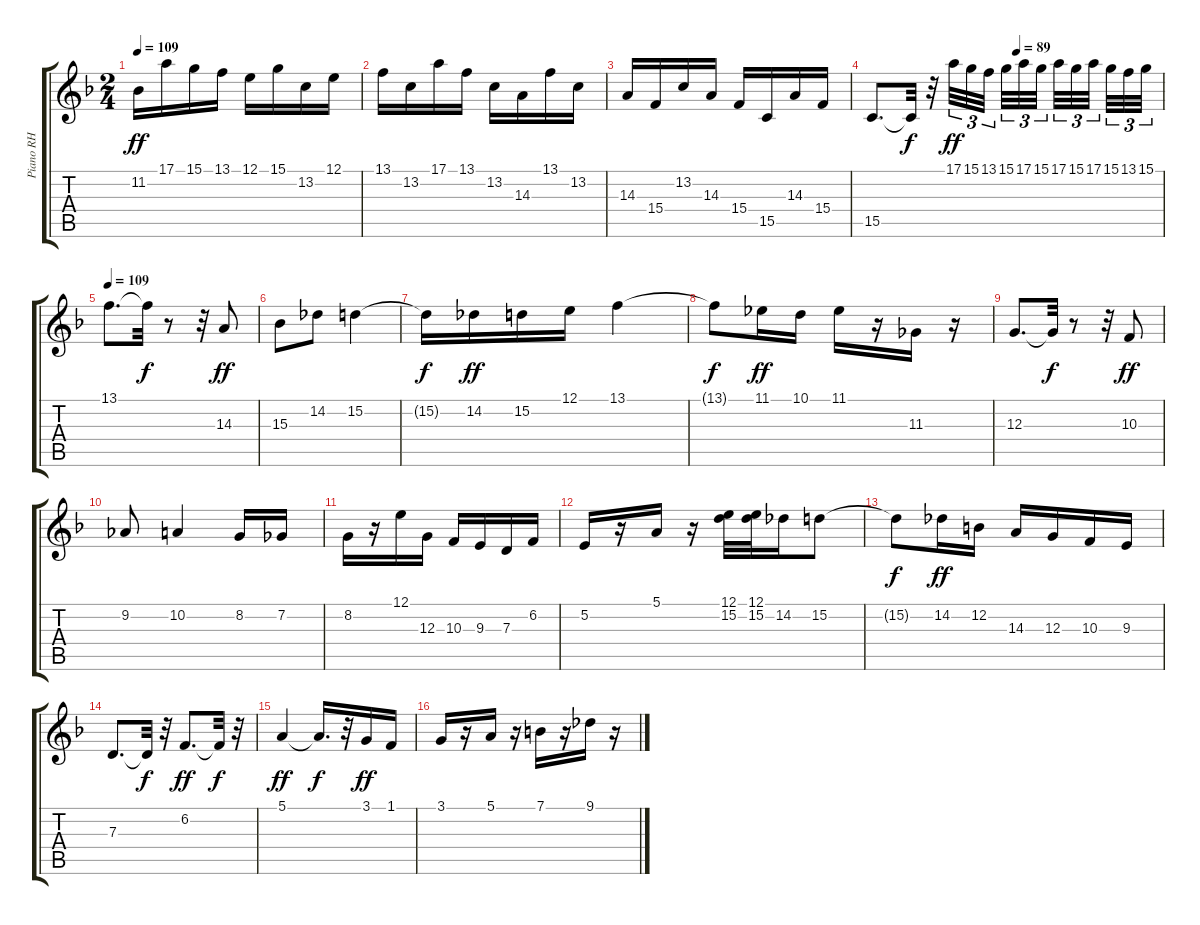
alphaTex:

\track ("Piano RH" "Piano RH") {instrument acousticgrandpiano}
\staff {score tabs}
\tuning (E4 B3 G3 D3 A2 E2) {hide}
\ts (2 4)
\tempo 109
\clef g2
\ks f
11.2.16{dy ff} 17.1.16 15.1.16 13.1.16 12.1.16 15.1.16 13.2.16 12.1.16 |
13.1.16 13.2.16 17.1.16 13.1.16 13.2.16 14.3.16 13.1.16 13.2.16 |
14.3.16 15.4.16 13.2.16 14.3.16 15.4.16 15.5.16 14.3.16 15.4.16 |
\tempo (89 0.5)
15.5.8{d} 15.5{t}.32{dy f} r.32 17.1.32{tu (3 2) dy ff} 15.1.32{tu (3 2)} 13.1.32{tu (3 2) beam splitsecondary} 15.1.32{tu (3 2)} 17.1.32{tu (3 2)} 15.1.32{tu (3 2) beam splitsecondary} 17.1.32{tu (3 2)} 15.1.32{tu (3 2)} 17.1.32{tu (3 2) beam splitsecondary} 15.1.32{tu (3 2)} 13.1.32{tu (3 2)} 15.1.32{tu (3 2)} |
\tempo 109
13.1.8{d} 13.1{t}.32{dy f} r.8 r.32 14.3.8{dy ff} |
15.3.8 14.2.8 15.2.4 |
15.2{t}.16{dy f} 14.2.16{dy ff} 15.2.16 12.1.16 13.1.4 |
13.1{t}.8{dy f} 11.1.16{dy ff} 10.1.16 11.1.16 r.16 11.3.16 r.16 |
12.3.8{d} 12.3{t}.32{dy f} r.8 r.32 10.3.8{dy ff} |
9.2.8 10.2.4 8.2.16 7.2.16 |
8.2.16 r.16 12.1.16 12.3.16 10.3.16 9.3.16 7.3.16 6.2.16 |
5.2.16 r.16 5.1.16 r.16 (12.1 15.2).32 (12.1 15.2).32 14.2.16 15.2.8 |
15.2{t}.8{dy f} 14.2.16{dy ff} 12.2.16 14.3.16 12.3.16 10.3.16 9.3.16 |
7.3.8{d} 7.3{t}.32{dy f} r.32 6.2.8{d dy ff} 6.2{t}.32{dy f} r.32 |
5.1.4{dy ff} 5.1{t}.16{d dy f} r.32 3.1.16{dy ff} 1.1.16 |
3.1.16 r.16 5.1.16 r.16 7.1.16 r.16 9.1.16 r.16
